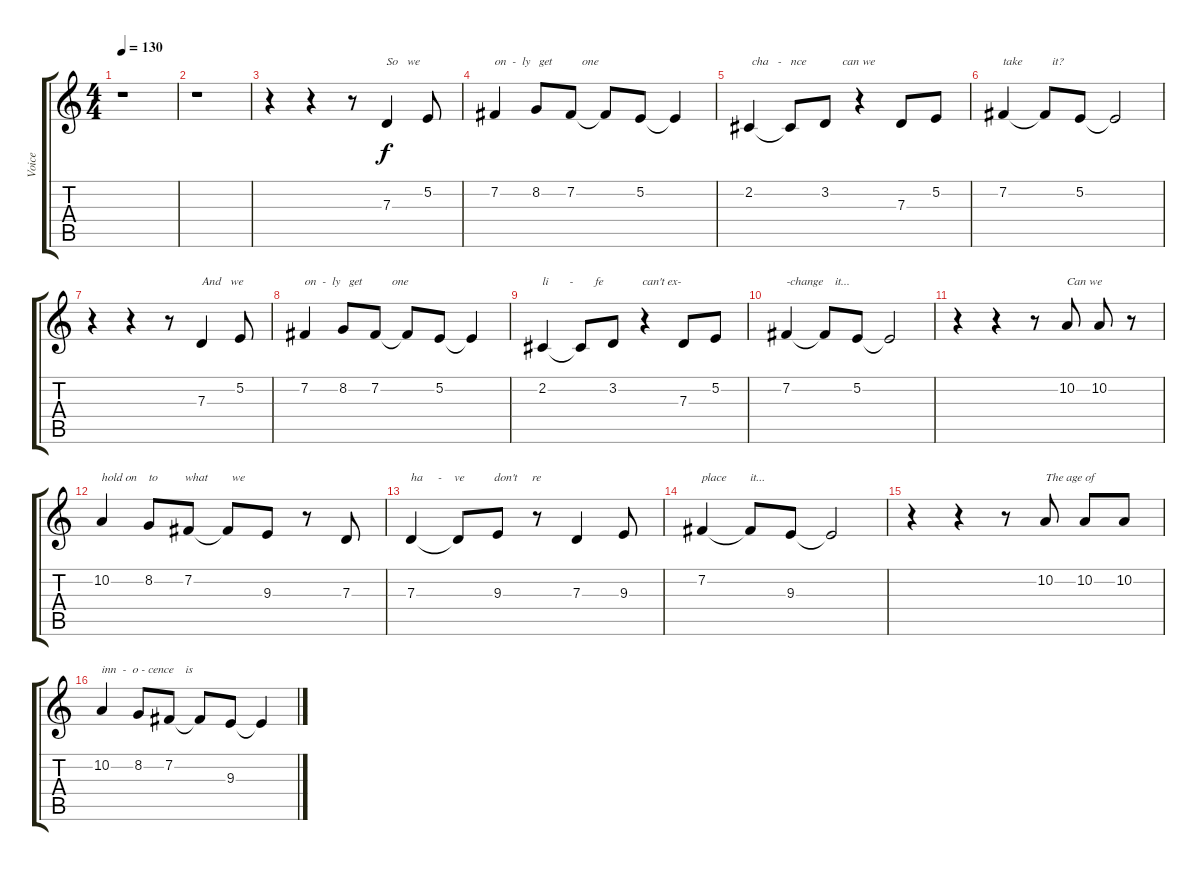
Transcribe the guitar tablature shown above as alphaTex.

\track ("Voice" "Voice") {instrument bassoon}
\staff {score tabs}
\tuning (E4 B3 G3 D3 A2 E2) {hide}
\ts (4 4)
\tempo 130
\clef g2
\ks c
r.1{dy f} |
r.1 |
r.4 r.4 r.8 7.3.4{txt "So   we"} 5.2.8 |
7.2.4{txt "on  -  ly   get          one"} 8.2.8 7.2.8 7.2{t}.8 5.2.8 5.2{t}.4 |
2.2.4{txt " cha   -   nce            can we"} 2.2{t}.8 3.2.8 r.4 7.3.8 5.2.8 |
7.2.4{txt "take          it?"} 7.2{t}.8 5.2.8 5.2{t}.2 |
r.4 r.4 r.8 7.3.4{txt "And   we"} 5.2.8 |
7.2.4{txt "on  -  ly   get          one"} 8.2.8 7.2.8 7.2{t}.8 5.2.8 5.2{t}.4 |
2.2.4{txt "li       -       fe             can't ex-"} 2.2{t}.8 3.2.8 r.4 7.3.8 5.2.8 |
7.2.4{txt "-change    it..."} 7.2{t}.8 5.2.8 5.2{t}.2 |
r.4 r.4 r.8 10.2.8{txt "Can we"} 10.2.8 r.8 |
10.2.4{txt "hold on    to         what        we"} 8.2.8 7.2.8 7.2{t}.8 9.3.8 r.8 7.3.8 |
7.3.4{txt "ha     -    ve          don't     re"} 7.3{t}.8 9.3.8 r.8 7.3.4 9.3.8 |
7.2.4{txt "place        it..."} 7.2{t}.8 9.3.8 9.3{t}.2 |
r.4 r.4 r.8 10.2.8{txt "The age of"} 10.2.8 10.2.8 |
10.2.4{txt "inn  -  o - cence    is"} 8.2.8 7.2.8 7.2{t}.8 9.3.8 9.3{t}.4
